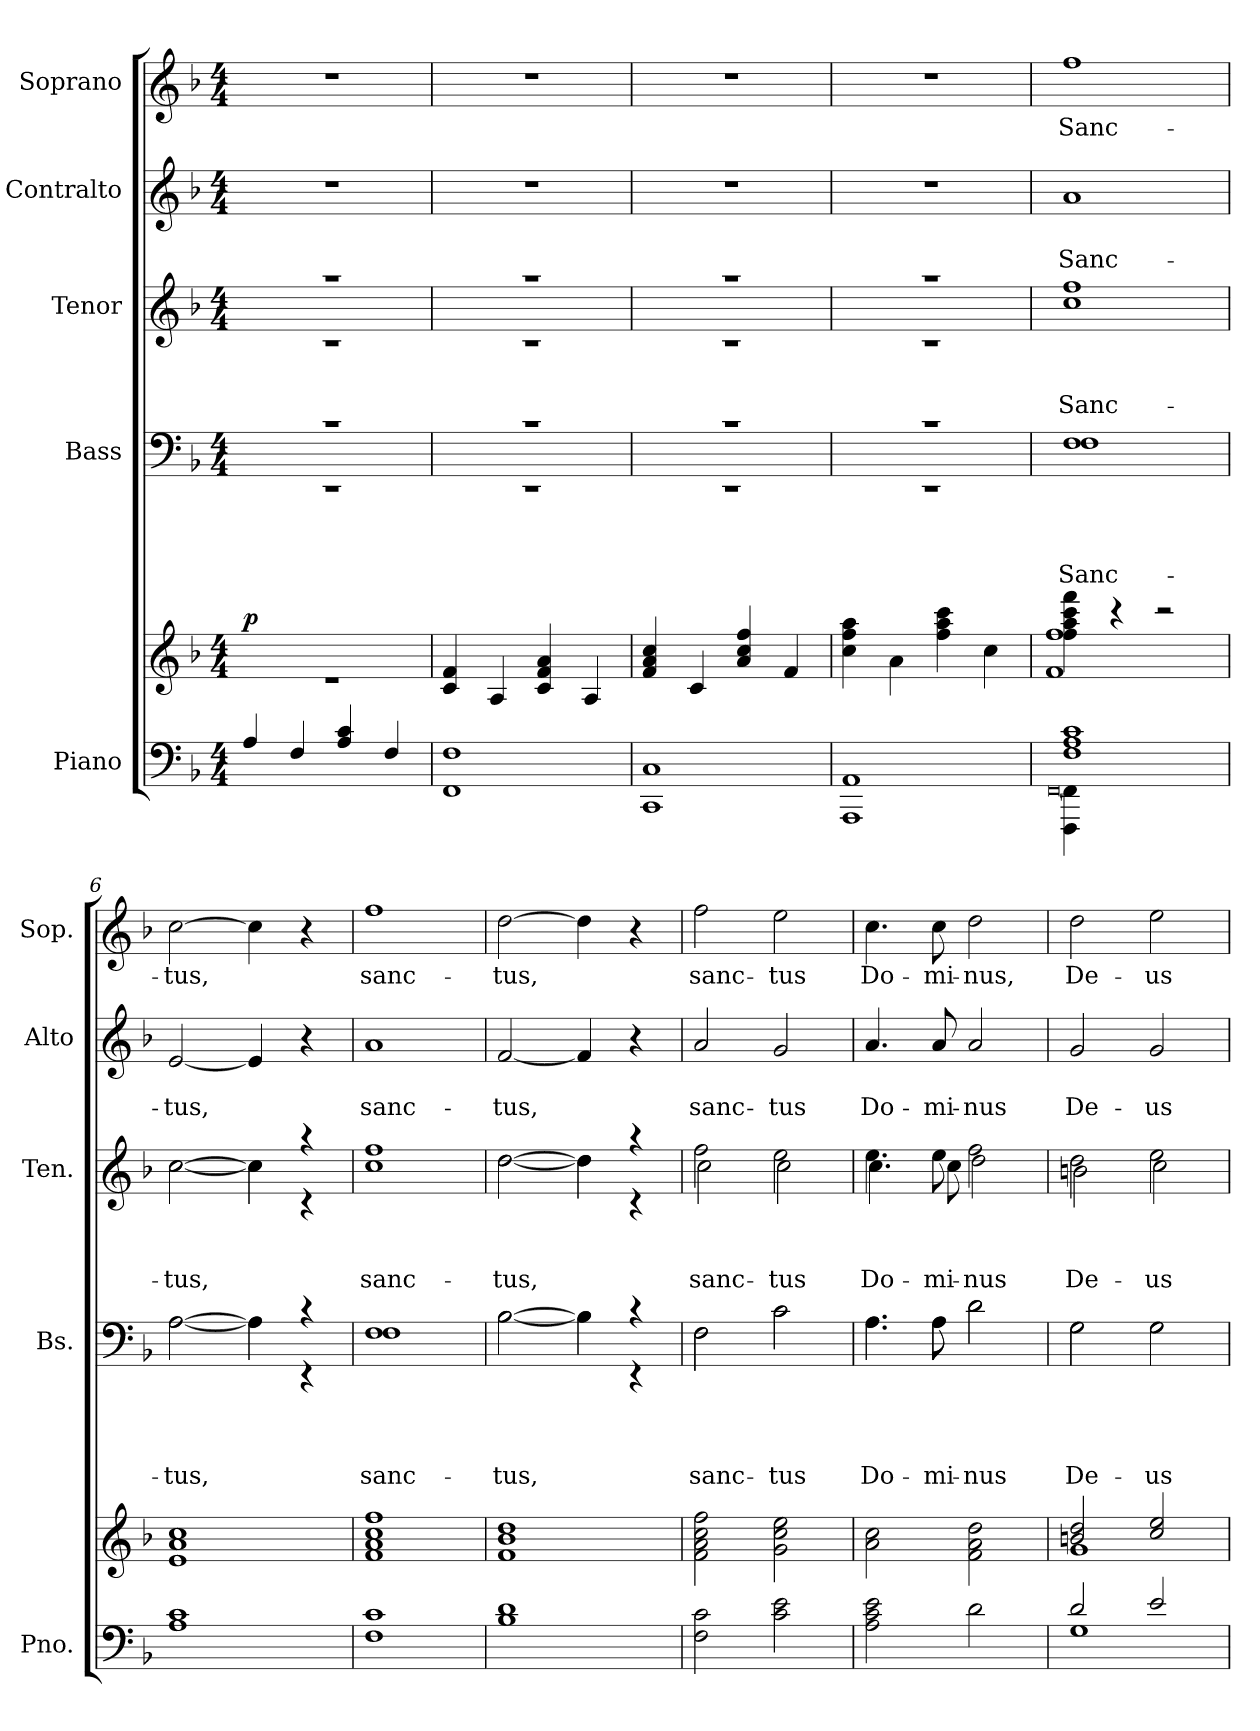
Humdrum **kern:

**kern	**kern	**dynam	**kern	**text	**text	**text	**text	**kern	**text	**text	**text	**kern	**text	**text	**kern	**text
*part5	*part5	*part5	*part4	*part4	*part4	*part4	*part4	*part3	*part3	*part3	*part3	*part2	*part2	*part2	*part1	*part1
*staff6	*staff5	*staff5/6	*staff4	*staff4	*staff4	*staff4	*staff4	*staff3	*staff3	*staff3	*staff3	*staff2	*staff2	*staff2	*staff1	*staff1
*I"Piano	*	*	*I"Bass	*	*	*	*	*I"Tenor	*	*	*	*I"Contralto	*	*	*I"Soprano	*
*I'Pno.	*	*	*I'Bs.	*	*	*	*	*I'Ten.	*	*	*	*I'Alto	*	*	*I'Sop.	*
*clefF4	*clefG2	*	*clefF4	*	*	*	*	*clefG2	*	*	*	*clefG2	*	*	*clefG2	*
*	*	*	*	*	*	*	*	*ITrd7c12	*	*	*	*	*	*	*	*
*k[b-]	*k[b-]	*	*k[b-]	*	*	*	*	*k[b-]	*	*	*	*k[b-]	*	*	*k[b-]	*
*F:	*F:	*	*F:	*	*	*	*	*F:	*	*	*	*F:	*	*	*F:	*
*M4/4	*M4/4	*	*M4/4	*	*	*	*	*M4/4	*	*	*	*M4/4	*	*	*M4/4	*
=1	=1	=1	=1	=1	=1	=1	=1	=1	=1	=1	=1	=1	=1	=1	=1	=1
*^	*^	*	*^	*	*	*	*	*^	*	*	*	*	*	*	*	*
!	!	!	!	!LO:DY:a	!	!	!	!	!	!	!	!	!	!	!	!	!	!	!	!
4A/	1ryy	1ryy	1r	p	1rc	1rEE	.	.	.	.	1raa	1rc	.	.	.	1r	.	.	1r	.
4F/	.	.	.	.	.	.	.	.	.	.	.	.	.	.	.	.	.	.	.	.
4A/ 4c/	.	.	.	.	.	.	.	.	.	.	.	.	.	.	.	.	.	.	.	.
4F/	.	.	.	.	.	.	.	.	.	.	.	.	.	.	.	.	.	.	.	.
=2	=2	=2	=2	=2	=2	=2	=2	=2	=2	=2	=2	=2	=2	=2	=2	=2	=2	=2	=2	=2
1FF 1F	1ryy	1ryy	4c/ 4f/	.	1rc	1rEE	.	.	.	.	1raa	1rc	.	.	.	1r	.	.	1r	.
.	.	.	4A/	.	.	.	.	.	.	.	.	.	.	.	.	.	.	.	.	.
.	.	.	4c/ 4f/ 4a/	.	.	.	.	.	.	.	.	.	.	.	.	.	.	.	.	.
.	.	.	4A/	.	.	.	.	.	.	.	.	.	.	.	.	.	.	.	.	.
=3	=3	=3	=3	=3	=3	=3	=3	=3	=3	=3	=3	=3	=3	=3	=3	=3	=3	=3	=3	=3
1CC 1C	1ryy	1ryy	4f/ 4a/ 4cc/	.	1rc	1rEE	.	.	.	.	1raa	1rc	.	.	.	1r	.	.	1r	.
.	.	.	4c/	.	.	.	.	.	.	.	.	.	.	.	.	.	.	.	.	.
.	.	.	4a/ 4cc/ 4ff/	.	.	.	.	.	.	.	.	.	.	.	.	.	.	.	.	.
.	.	.	4f/	.	.	.	.	.	.	.	.	.	.	.	.	.	.	.	.	.
=4	=4	=4	=4	=4	=4	=4	=4	=4	=4	=4	=4	=4	=4	=4	=4	=4	=4	=4	=4	=4
1AAA 1AA	1ryy	1ryy	4cc\ 4ff\ 4aa\	.	1rc	1rEE	.	.	.	.	1raa	1rc	.	.	.	1r	.	.	1r	.
.	.	.	4a\	.	.	.	.	.	.	.	.	.	.	.	.	.	.	.	.	.
.	.	.	4ff\ 4aa\ 4ccc\	.	.	.	.	.	.	.	.	.	.	.	.	.	.	.	.	.
.	.	.	4cc\	.	.	.	.	.	.	.	.	.	.	.	.	.	.	.	.	.
=5	=5	=5	=5	=5	=5	=5	=5	=5	=5	=5	=5	=5	=5	=5	=5	=5	=5	=5	=5	=5
.	[>0qFF	.	.	.	.	.	.	.	.	.	.	.	.	.	.	.	.	.	.	.
!	!	!	!	!	!	!	!	!	!	!LO:LY:b	!	!	!	!	!LO:LY:b	!	!	!LO:LY:b	!	!LO:LY:b
1F 1A 1c	4FFF\ 4FF\]	4ff\ 4aa\ 4ccc\ 4fff\	1f 1ff	.	1F	1F	.	.	.	Sanc-	1f	1c	.	.	Sanc-	1a	.	Sanc-	1ff	Sanc-
.	2.ryy	4rccc	.	.	.	.	.	.	.	.	.	.	.	.	.	.	.	.	.	.
.	.	2rccc	.	.	.	.	.	.	.	.	.	.	.	.	.	.	.	.	.	.
=6	=6	=6	=6	=6	=6	=6	=6	=6	=6	=6	=6	=6	=6	=6	=6	=6	=6	=6	=6	=6
!	!	!	!	!	!	!	!	!	!	!LO:LY:b	!	!	!	!	!LO:LY:b	!	!	!LO:LY:b	!	!LO:LY:b
1A 1c	1ryy	1ryy	1e 1a 1cc	.	[>2A\	[>2A\	.	.	.	-tus,	[>2c\	[>2c\	.	.	-tus,	[<2e/	.	-tus,	[>2cc\	-tus,
.	.	.	.	.	4A\]	4A\]	.	.	.	.	4c\]	4c\]	.	.	.	4e/]	.	.	4cc\]	.
.	.	.	.	.	4rc	4rEE	.	.	.	.	4raa	4rc	.	.	.	4r	.	.	4r	.
!!LO:LB:g=z
=7	=7	=7	=7	=7	=7	=7	=7	=7	=7	=7	=7	=7	=7	=7	=7	=7	=7	=7	=7	=7
!	!	!	!	!	!	!	!	!	!	!LO:LY:b	!	!	!	!	!LO:LY:b	!	!	!LO:LY:b	!	!LO:LY:b
1F 1c	1ryy	1ryy	1f 1a 1cc 1ff	.	1F	1F	.	.	.	sanc-	1f	1c	.	.	sanc-	1a	.	sanc-	1ff	sanc-
=8	=8	=8	=8	=8	=8	=8	=8	=8	=8	=8	=8	=8	=8	=8	=8	=8	=8	=8	=8	=8
!	!	!	!	!	!	!	!	!	!	!LO:LY:b	!	!	!	!	!LO:LY:b	!	!	!LO:LY:b	!	!LO:LY:b
1B- 1d	1ryy	1ryy	1f 1b- 1dd	.	[>2B-\	[>2B-\	.	.	.	-tus,	[>2d\	[>2d\	.	.	-tus,	[<2f/	.	-tus,	[>2dd\	-tus,
.	.	.	.	.	4B-\]	4B-\]	.	.	.	.	4d\]	4d\]	.	.	.	4f/]	.	.	4dd\]	.
.	.	.	.	.	4rc	4rEE	.	.	.	.	4raa	4rc	.	.	.	4r	.	.	4r	.
=9	=9	=9	=9	=9	=9	=9	=9	=9	=9	=9	=9	=9	=9	=9	=9	=9	=9	=9	=9	=9
!	!	!	!	!	!	!	!	!	!	!LO:LY:b	!	!	!	!	!LO:LY:b	!	!	!LO:LY:b	!	!LO:LY:b
2F\ 2c\	1ryy	1ryy	2f\ 2a\ 2cc\ 2ff\	.	2F\	2F\	.	.	.	sanc-	2f\	2c\	.	.	sanc-	2a/	.	sanc-	2ff\	sanc-
!	!	!	!	!	!	!	!	!	!	!LO:LY:b	!	!	!	!	!LO:LY:b	!	!	!LO:LY:b	!	!LO:LY:b
2c\ 2e\	.	.	2g\ 2cc\ 2ee\	.	2c\	2c\	.	.	.	-tus	2e\	2c\	.	.	-tus	2g/	.	-tus	2ee\	-tus
=10	=10	=10	=10	=10	=10	=10	=10	=10	=10	=10	=10	=10	=10	=10	=10	=10	=10	=10	=10	=10
!	!	!	!	!	!	!	!	!	!	!LO:LY:b	!	!	!	!	!LO:LY:b	!	!	!LO:LY:b	!	!LO:LY:b
2A\ 2c\ 2e\	1ryy	1ryy	2a\ 2cc\	.	4.A\	4.A\	.	.	.	Do-	4.e\	4.c\	.	.	Do-	4.a/	.	Do-	4.cc\	Do-
!	!	!	!	!	!	!	!	!	!	!LO:LY:b	!	!	!	!	!LO:LY:b	!	!	!LO:LY:b	!	!LO:LY:b
.	.	.	.	.	8A\	8A\	.	.	.	-mi-	8e\	8c\	.	.	-mi-	8a/	.	-mi-	8cc\	-mi-
!	!	!	!	!	!	!	!	!	!	!LO:LY:b	!	!	!	!	!LO:LY:b	!	!	!LO:LY:b	!	!LO:LY:b
2d\	.	.	2f\ 2a\ 2dd\	.	2d\	2d\	.	.	.	-nus	2f\	2d\	.	.	-nus	2a/	.	-nus	2dd\	-nus,
=11	=11	=11	=11	=11	=11	=11	=11	=11	=11	=11	=11	=11	=11	=11	=11	=11	=11	=11	=11	=11
!	!	!	!	!	!	!	!	!	!	!LO:LY:b	!	!	!	!	!LO:LY:b	!	!	!LO:LY:b	!	!LO:LY:b
2d/	1G	2bn/ 2dd/	1g	.	2G\	2G\	.	.	.	De-	2d\	2Bn\	.	.	De-	2g/	.	De-	2dd\	De-
!	!	!	!	!	!	!	!	!	!	!LO:LY:b	!	!	!	!	!LO:LY:b	!	!	!LO:LY:b	!	!LO:LY:b
2e/	.	2cc/ 2ee/	.	.	2G\	2G\	.	.	.	-us	2e\	2c\	.	.	-us	2g/	.	-us	2ee\	-us
*v	*v	*	*	*	*v	*v	*	*	*	*	*v	*v	*	*	*	*	*	*	*	*
*	*v	*v	*	*	*	*	*	*	*	*	*	*	*	*	*	*	*
=	=	=	=	=	=	=	=	=	=	=	=	=	=	=	=	=
*-	*-	*-	*-	*-	*-	*-	*-	*-	*-	*-	*-	*-	*-	*-	*-	*-
